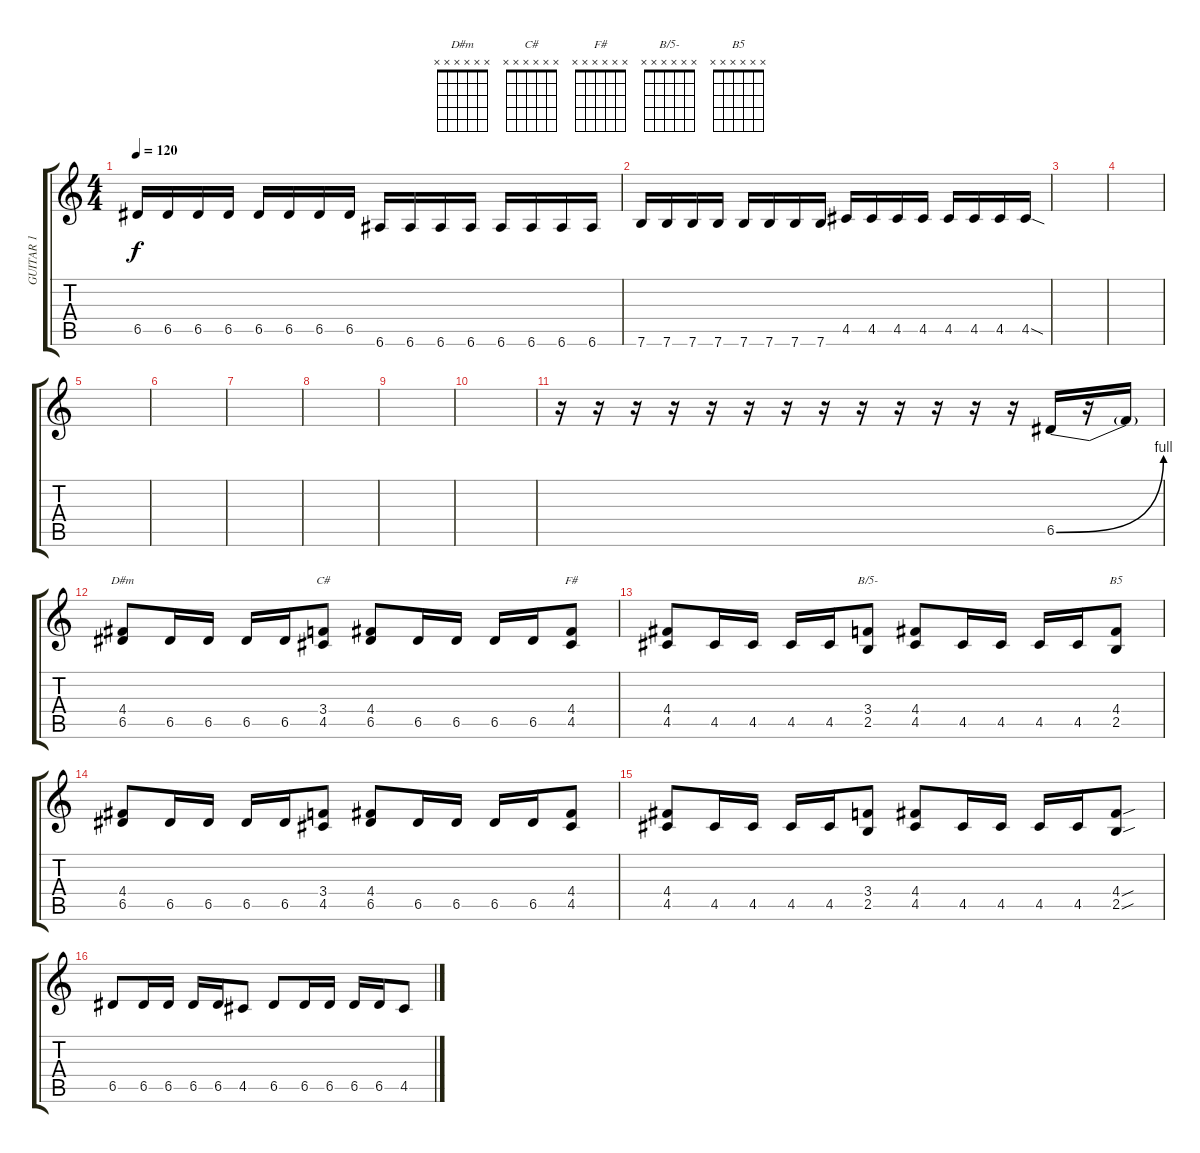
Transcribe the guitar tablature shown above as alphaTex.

\track ("GUITAR 1" "GUITAR 1") {instrument distortionguitar}
\staff {score tabs}
\tuning (E4 B3 G3 D3 A2 E2) {hide}
\chord ("D#m" x x x x x x)
\chord ("C#" x x x x x x)
\chord ("F#" x x x x x x)
\chord ("B/5-" x x x x x x)
\chord ("B5" x x x x x x)
\ts (4 4)
\tempo 120
\clef g2
\ks c
6.5.16{dy f} 6.5.16 6.5.16 6.5.16 6.5.16 6.5.16 6.5.16 6.5.16 6.6.16 6.6.16 6.6.16 6.6.16 6.6.16 6.6.16 6.6.16 6.6.16 |
7.6.16 7.6.16 7.6.16 7.6.16 7.6.16 7.6.16 7.6.16 7.6.16 4.5.16 4.5.16 4.5.16 4.5.16 4.5.16 4.5.16 4.5.16 4.5{sod}.16 |
|
|
|
|
|
|
|
|
r.16 r.16 r.16 r.16 r.16 r.16 r.16 r.16 r.16 r.16 r.16 r.16 r.16 6.5{be (bend 0 0 60 4)}.16 r.16 6.5{t}.16 |
(4.4 6.5).8{ch "D#m"} 6.5.16 6.5.16 6.5.16 6.5.16 (3.4 4.5).8{ch "C#"} (4.4 6.5).8 6.5.16 6.5.16 6.5.16 6.5.16 (4.4 4.5).8{ch "F#"} |
(4.4 4.5).8 4.5.16 4.5.16 4.5.16 4.5.16 (3.4 2.5).8{ch "B/5-"} (4.4 4.5).8 4.5.16 4.5.16 4.5.16 4.5.16 (4.4 2.5).8{ch "B5"} |
(4.4 6.5).8 6.5.16 6.5.16 6.5.16 6.5.16 (3.4 4.5).8 (4.4 6.5).8 6.5.16 6.5.16 6.5.16 6.5.16 (4.4 4.5).8 |
(4.4 4.5).8 4.5.16 4.5.16 4.5.16 4.5.16 (3.4 2.5).8 (4.4 4.5).8 4.5.16 4.5.16 4.5.16 4.5.16 (4.4{sou} 2.5{sou}).8 |
6.5.8 6.5.16 6.5.16 6.5.16 6.5.16 4.5.8 6.5.8 6.5.16 6.5.16 6.5.16 6.5.16 4.5.8
